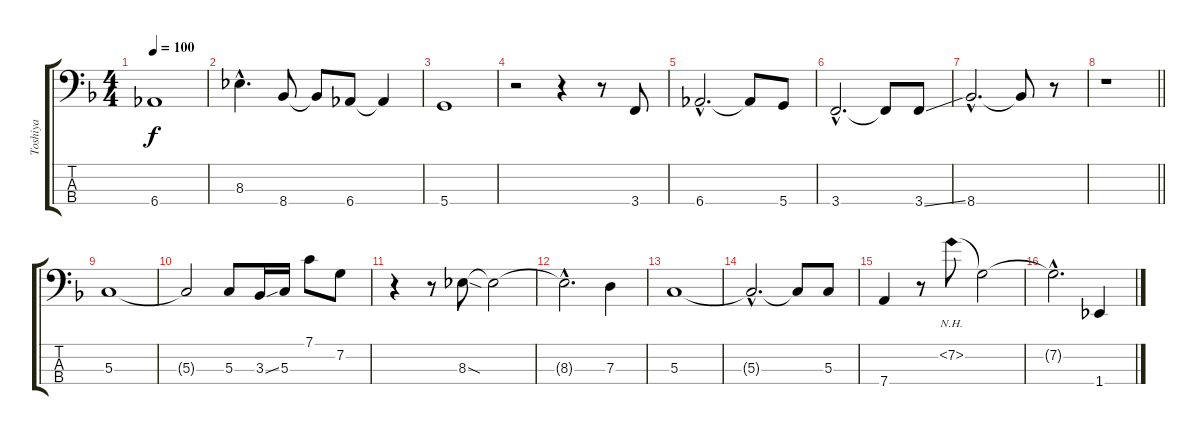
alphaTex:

\track ("Toshiya" "Toshiya") {instrument electricbasspick}
\staff {score tabs}
\tuning (F2 C2 G1 D1) {hide}
\ts (4 4)
\tempo 100
\clef f4
\ks f
6.4.1{dy f} |
8.3{hac}.4{d} 8.4.8 8.4{t}.8 6.4.8 6.4{t}.4 |
5.4.1 |
r.2 r.4 r.8 3.4.8 |
6.4{hac}.2{d} 6.4{t}.8 5.4.8 |
3.4{hac}.2{d} 3.4{t}.8 3.4{ss}.8 |
8.4{hac}.2{d} 8.4{t}.8 r.8 |
\barLineRight lightlight
r.1 |
5.3.1 |
5.3{t}.2 5.3.8 3.3{ss}.16 5.3.16 7.1.8 7.2.8 |
r.4 r.8 8.3{sod}.8 8.3{t}.2 |
8.3{hac t}.2{d} 7.3.4 |
5.3.1 |
5.3{hac t}.2{d} 5.3{t}.8 5.3.8 |
7.4.4 r.8 7.2{nh}.8 7.2{t}.2 |
7.2{hac t}.2{d} 1.4{ss}.4
